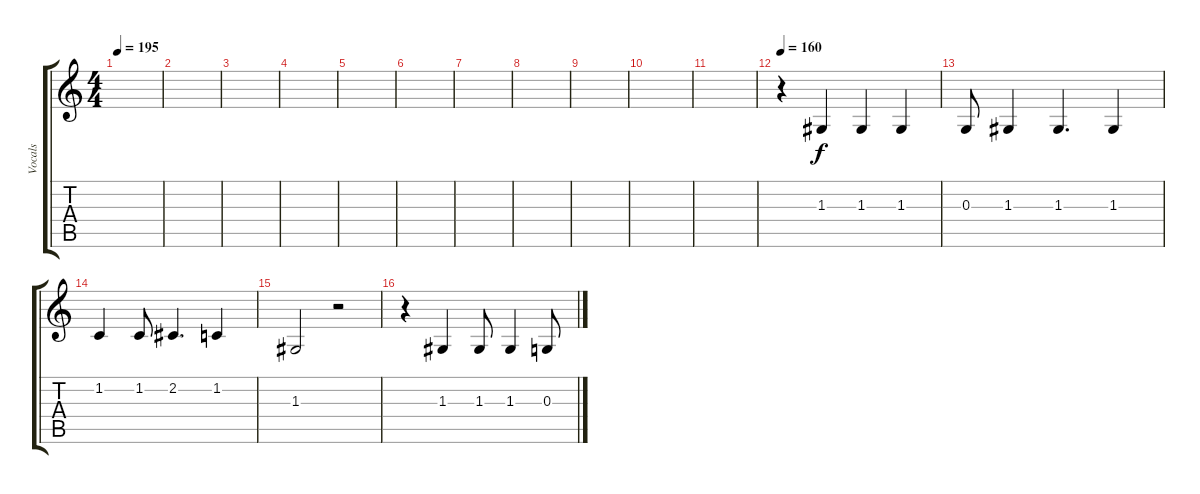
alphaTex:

\track ("Vocals" "Vocals") {instrument bassoon}
\staff {score tabs}
\tuning (E4 B3 G3 D3 A2 E2) {hide}
\ts (4 4)
\tempo 195
\clef g2
\ks c
|
|
|
|
|
|
|
|
|
|
|
\tempo 160
r.4 1.3.4 1.3.4 1.3.4 |
0.3.8 1.3.4 1.3.4{d} 1.3.4 |
1.2.4 1.2.8 2.2.4{d} 1.2.4 |
1.3.2 r.2 |
r.4 1.3.4 1.3.8 1.3.4 0.3.8
